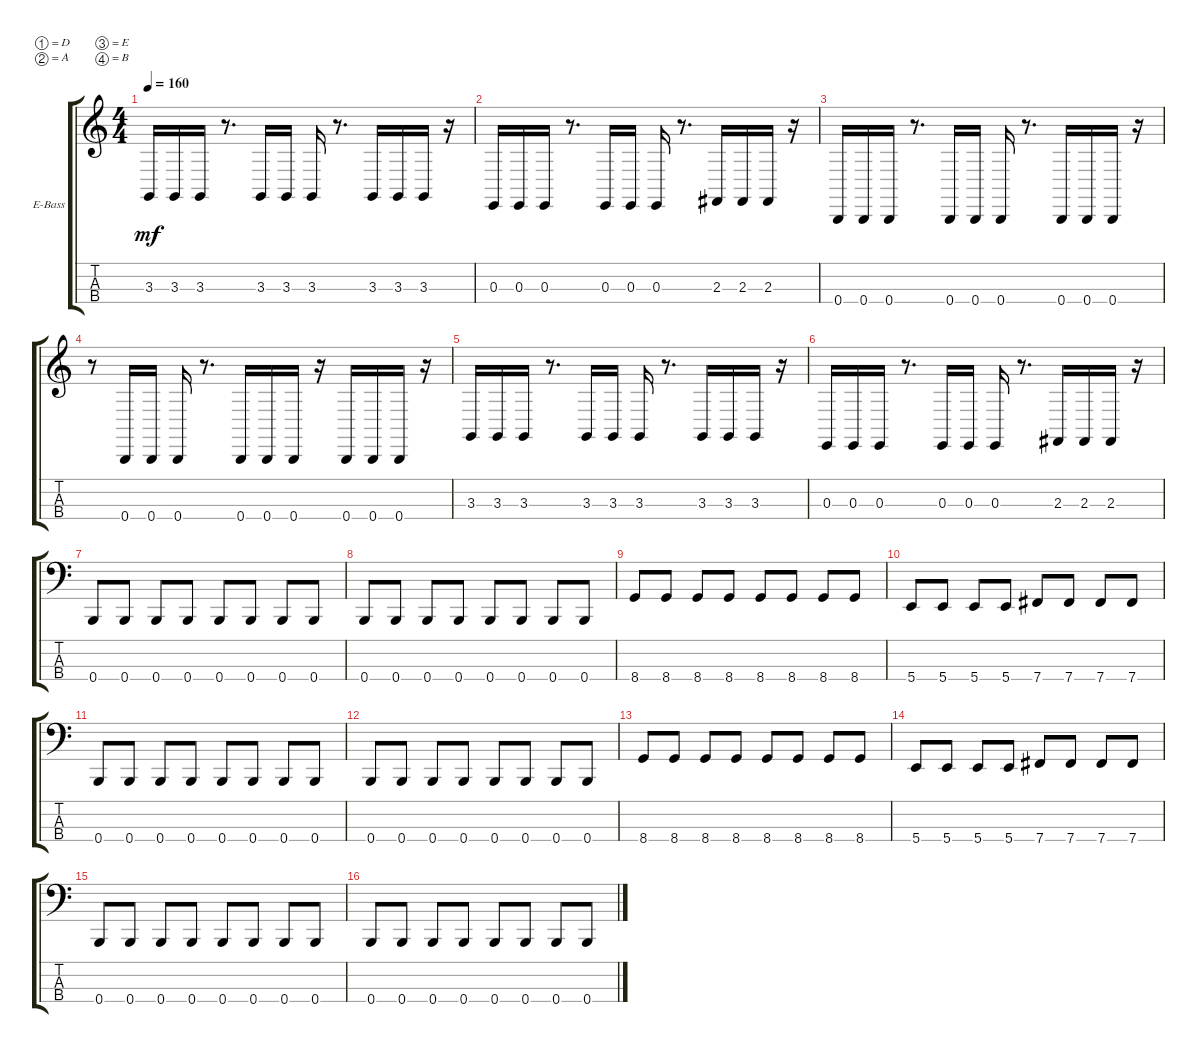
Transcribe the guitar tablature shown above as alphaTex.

\bracketExtendMode groupsimilarinstruments
\firstSystemTrackNameOrientation horizontal
\otherSystemsTrackNameOrientation horizontal
\track ("Bass" "E-Bass") {instrument electricbassfinger}
\staff {score tabs}
\tuning (D2 A1 E1 B0)
\ts (4 4)
\tempo 160
\clef g2
\ks c
3.3.16{dy mf} 3.3.16 3.3.16 r.8{d} 3.3.16 3.3.16 3.3.16 r.8{d} 3.3.16 3.3.16 3.3.16 r.16 |
0.3.16 0.3.16 0.3.16 r.8{d} 0.3.16 0.3.16 0.3.16 r.8{d} 2.3.16 2.3.16 2.3.16 r.16 |
0.4.16 0.4.16 0.4.16 r.8{d} 0.4.16 0.4.16 0.4.16 r.8{d} 0.4.16 0.4.16 0.4.16 r.16 |
r.8 0.4.16 0.4.16 0.4.16 r.8{d} 0.4.16 0.4.16 0.4.16 r.16 0.4.16 0.4.16 0.4.16 r.16 |
3.3.16 3.3.16 3.3.16 r.8{d} 3.3.16 3.3.16 3.3.16 r.8{d} 3.3.16 3.3.16 3.3.16 r.16 |
0.3.16 0.3.16 0.3.16 r.8{d} 0.3.16 0.3.16 0.3.16 r.8{d} 2.3.16 2.3.16 2.3.16 r.16 |
\clef f4
0.4.8 0.4.8 0.4.8 0.4.8 0.4.8 0.4.8 0.4.8 0.4.8 |
0.4.8 0.4.8 0.4.8 0.4.8 0.4.8 0.4.8 0.4.8 0.4.8 |
8.4.8 8.4.8 8.4.8 8.4.8 8.4.8 8.4.8 8.4.8 8.4.8 |
5.4.8 5.4.8 5.4.8 5.4.8 7.4.8 7.4.8 7.4.8 7.4.8 |
0.4.8 0.4.8 0.4.8 0.4.8 0.4.8 0.4.8 0.4.8 0.4.8 |
0.4.8 0.4.8 0.4.8 0.4.8 0.4.8 0.4.8 0.4.8 0.4.8 |
8.4.8 8.4.8 8.4.8 8.4.8 8.4.8 8.4.8 8.4.8 8.4.8 |
5.4.8 5.4.8 5.4.8 5.4.8 7.4.8 7.4.8 7.4.8 7.4.8 |
0.4.8 0.4.8 0.4.8 0.4.8 0.4.8 0.4.8 0.4.8 0.4.8 |
0.4.8 0.4.8 0.4.8 0.4.8 0.4.8 0.4.8 0.4.8 0.4.8
